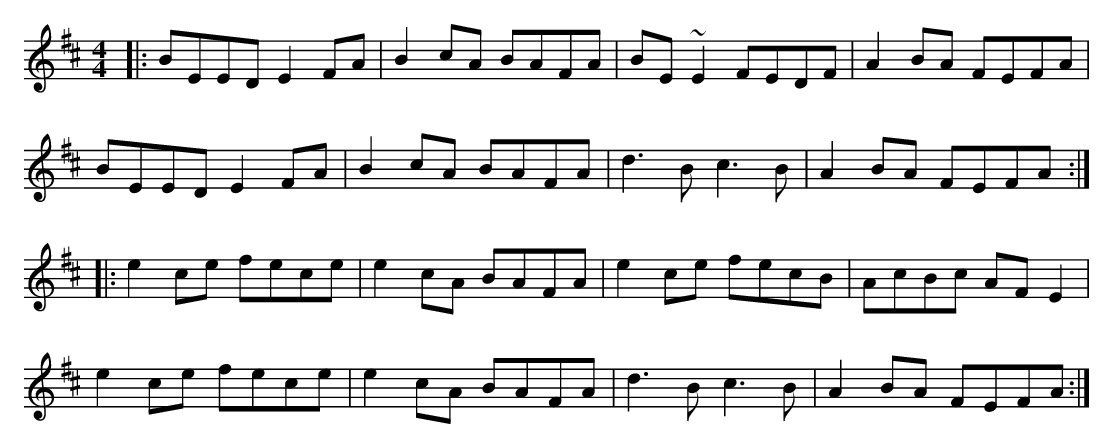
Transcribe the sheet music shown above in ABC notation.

X:1
M:4/4
K:Edor
|:BEED E2FA|B2cA BAFA|BE~E2 FEDF|A2BA FEFA|
BEED E2FA|B2cA BAFA|d3B c3B|A2BA FEFA:|
|:e2ce fece|e2cA BAFA|e2ce fecB|AcBc AFE2|
e2ce fece|e2cA BAFA|d3B c3B|A2BA FEFA:|
